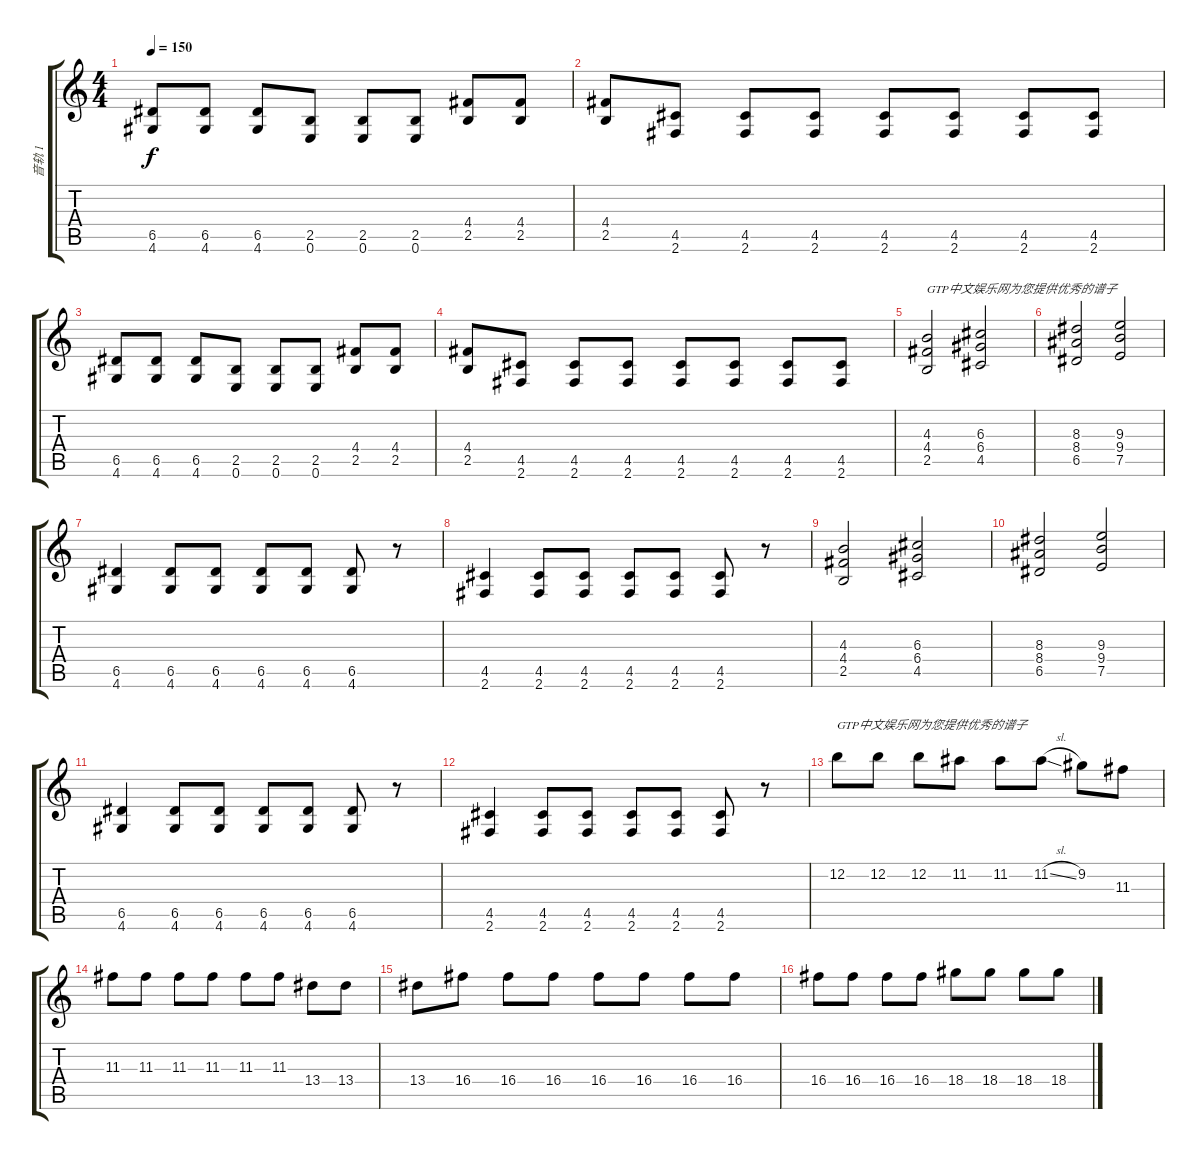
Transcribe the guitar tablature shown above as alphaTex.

\track ("音轨 1" "音轨 1") {instrument distortionguitar}
\staff {score tabs}
\tuning (E4 B3 G3 D3 A2 E2) {hide}
\ts (4 4)
\tempo 150
\clef g2
\ks c
(6.5 4.6).8{dy f} (6.5 4.6).8 (6.5 4.6).8 (2.5 0.6).8 (2.5 0.6).8 (2.5 0.6).8 (4.4 2.5).8 (4.4 2.5).8 |
(4.4 2.5).8 (4.5 2.6).8 (4.5 2.6).8 (4.5 2.6).8 (4.5 2.6).8 (4.5 2.6).8 (4.5 2.6).8 (4.5 2.6).8 |
(6.5 4.6).8 (6.5 4.6).8 (6.5 4.6).8 (2.5 0.6).8 (2.5 0.6).8 (2.5 0.6).8 (4.4 2.5).8 (4.4 2.5).8 |
(4.4 2.5).8 (4.5 2.6).8 (4.5 2.6).8 (4.5 2.6).8 (4.5 2.6).8 (4.5 2.6).8 (4.5 2.6).8 (4.5 2.6).8 |
(4.3 4.4 2.5).2{txt "GTP中文娱乐网为您提供优秀的谱子"} (6.3 6.4 4.5).2 |
(8.3 8.4 6.5).2 (9.3 9.4 7.5).2 |
(6.5 4.6).4 (6.5 4.6).8 (6.5 4.6).8 (6.5 4.6).8 (6.5 4.6).8 (6.5 4.6).8 r.8 |
(4.5 2.6).4 (4.5 2.6).8 (4.5 2.6).8 (4.5 2.6).8 (4.5 2.6).8 (4.5 2.6).8 r.8 |
(4.3 4.4 2.5).2 (6.3 6.4 4.5).2 |
(8.3 8.4 6.5).2 (9.3 9.4 7.5).2 |
(6.5 4.6).4 (6.5 4.6).8 (6.5 4.6).8 (6.5 4.6).8 (6.5 4.6).8 (6.5 4.6).8 r.8 |
(4.5 2.6).4 (4.5 2.6).8 (4.5 2.6).8 (4.5 2.6).8 (4.5 2.6).8 (4.5 2.6).8 r.8 |
12.2.8{txt "GTP中文娱乐网为您提供优秀的谱子"} 12.2.8 12.2.8 11.2.8 11.2.8 11.2{sl}.8 9.2.8 11.3.8 |
11.3.8 11.3.8 11.3.8 11.3.8 11.3.8 11.3.8 13.4.8 13.4.8 |
13.4.8 16.4.8 16.4.8 16.4.8 16.4.8 16.4.8 16.4.8 16.4.8 |
16.4.8 16.4.8 16.4.8 16.4.8 18.4.8 18.4.8 18.4.8 18.4.8
